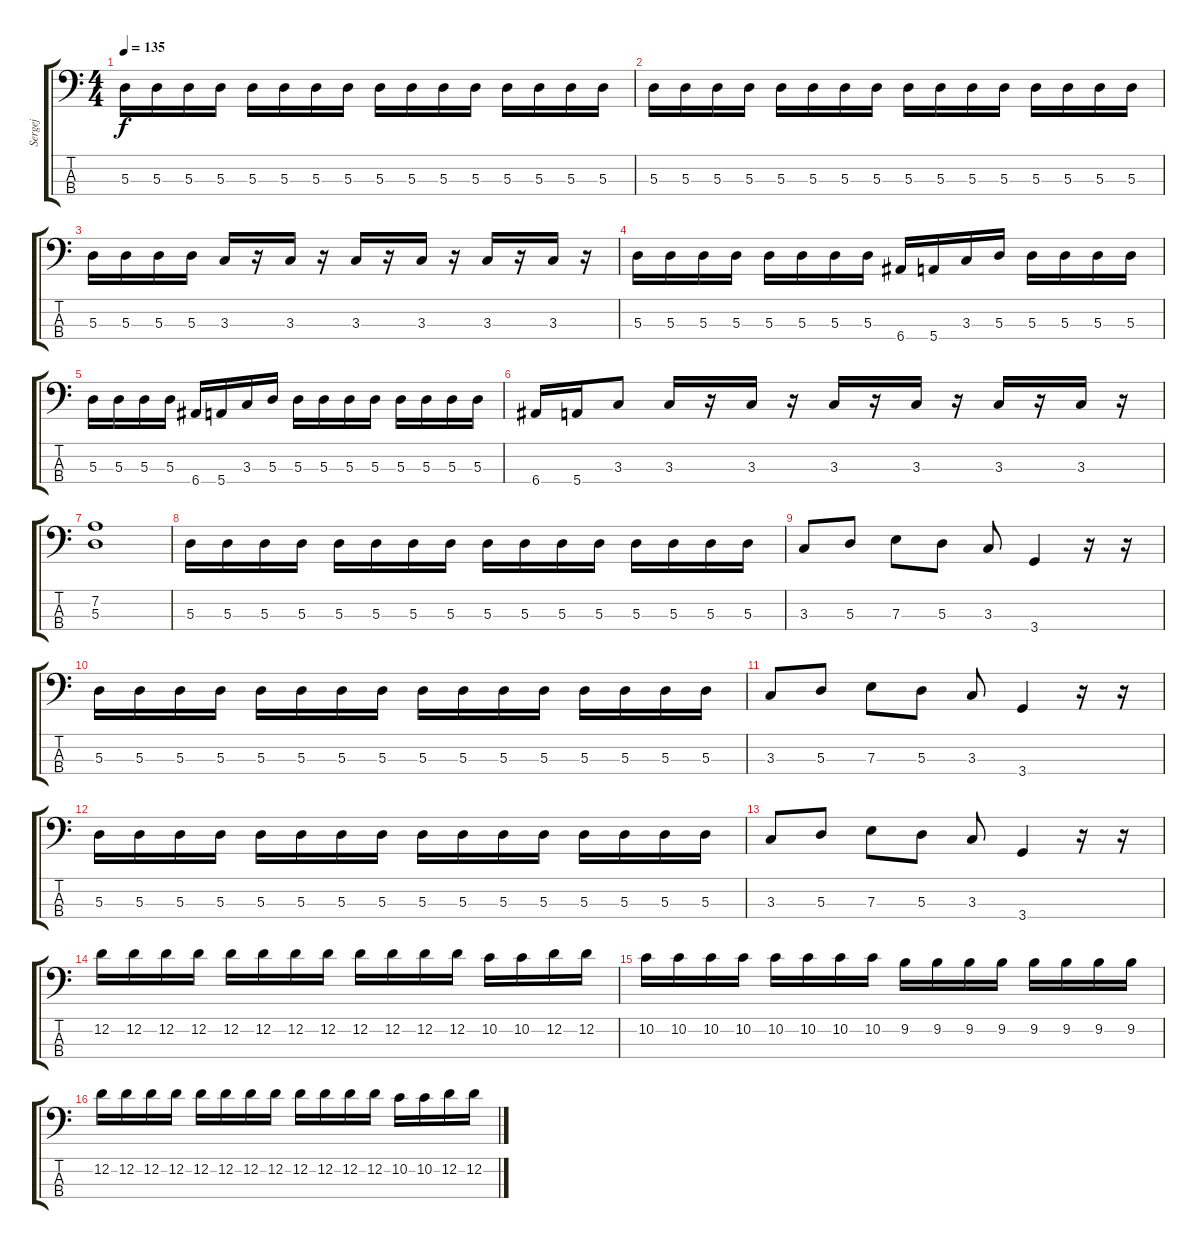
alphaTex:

\track ("Sergej" "Sergej") {instrument electricbasspick}
\staff {score tabs}
\tuning (G2 D2 A1 E1) {hide}
\ts (4 4)
\tempo 135
\clef f4
\ks c
5.3.16{dy f instrument electricbasspick} 5.3.16 5.3.16 5.3.16 5.3.16 5.3.16 5.3.16 5.3.16 5.3.16 5.3.16 5.3.16 5.3.16 5.3.16 5.3.16 5.3.16 5.3.16 |
5.3.16 5.3.16 5.3.16 5.3.16 5.3.16 5.3.16 5.3.16 5.3.16 5.3.16 5.3.16 5.3.16 5.3.16 5.3.16 5.3.16 5.3.16 5.3.16 |
5.3.16 5.3.16 5.3.16 5.3.16 3.3.16 r.16 3.3.16 r.16 3.3.16 r.16 3.3.16 r.16 3.3.16 r.16 3.3.16 r.16 |
5.3.16 5.3.16 5.3.16 5.3.16 5.3.16 5.3.16 5.3.16 5.3.16 6.4.16 5.4.16 3.3.16 5.3.16 5.3.16 5.3.16 5.3.16 5.3.16 |
5.3.16 5.3.16 5.3.16 5.3.16 6.4.16 5.4.16 3.3.16 5.3.16 5.3.16 5.3.16 5.3.16 5.3.16 5.3.16 5.3.16 5.3.16 5.3.16 |
6.4.16 5.4.16 3.3.8 3.3.16 r.16 3.3.16 r.16 3.3.16 r.16 3.3.16 r.16 3.3.16 r.16 3.3.16 r.16 |
(7.2 5.3).1 |
5.3.16 5.3.16 5.3.16 5.3.16 5.3.16 5.3.16 5.3.16 5.3.16 5.3.16 5.3.16 5.3.16 5.3.16 5.3.16 5.3.16 5.3.16 5.3.16 |
3.3.8 5.3.8 7.3.8 5.3.8 3.3.8 3.4.4 r.16 r.16 |
5.3.16 5.3.16 5.3.16 5.3.16 5.3.16 5.3.16 5.3.16 5.3.16 5.3.16 5.3.16 5.3.16 5.3.16 5.3.16 5.3.16 5.3.16 5.3.16 |
3.3.8 5.3.8 7.3.8 5.3.8 3.3.8 3.4.4 r.16 r.16 |
5.3.16 5.3.16 5.3.16 5.3.16 5.3.16 5.3.16 5.3.16 5.3.16 5.3.16 5.3.16 5.3.16 5.3.16 5.3.16 5.3.16 5.3.16 5.3.16 |
3.3.8 5.3.8 7.3.8 5.3.8 3.3.8 3.4.4 r.16 r.16 |
12.2.16 12.2.16 12.2.16 12.2.16 12.2.16 12.2.16 12.2.16 12.2.16 12.2.16 12.2.16 12.2.16 12.2.16 10.2.16 10.2.16 12.2.16 12.2.16 |
10.2.16 10.2.16 10.2.16 10.2.16 10.2.16 10.2.16 10.2.16 10.2.16 9.2.16 9.2.16 9.2.16 9.2.16 9.2.16 9.2.16 9.2.16 9.2.16 |
12.2.16 12.2.16 12.2.16 12.2.16 12.2.16 12.2.16 12.2.16 12.2.16 12.2.16 12.2.16 12.2.16 12.2.16 10.2.16 10.2.16 12.2.16 12.2.16
